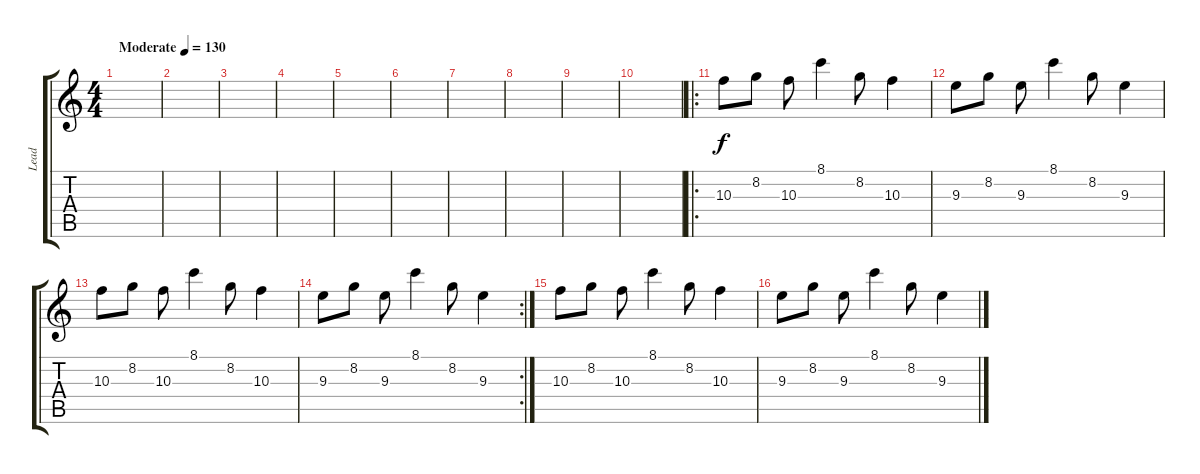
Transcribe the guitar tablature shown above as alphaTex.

\track ("Lead" "Lead") {instrument electricguitarclean}
\staff {score tabs}
\tuning (E4 B3 G3 D3 A2 E2) {hide}
\ts (4 4)
\tempo (130 "Moderate")
\clef g2
\ks c
|
|
|
|
|
|
|
|
|
|
\ro
10.3.8 8.2.8 10.3.8 8.1.4 8.2.8 10.3.4 |
9.3.8 8.2.8 9.3.8 8.1.4 8.2.8 9.3.4 |
10.3.8 8.2.8 10.3.8 8.1.4 8.2.8 10.3.4 |
\rc 2
9.3.8 8.2.8 9.3.8 8.1.4 8.2.8 9.3.4 |
10.3.8 8.2.8 10.3.8 8.1.4 8.2.8 10.3.4 |
9.3.8 8.2.8 9.3.8 8.1.4 8.2.8 9.3.4
